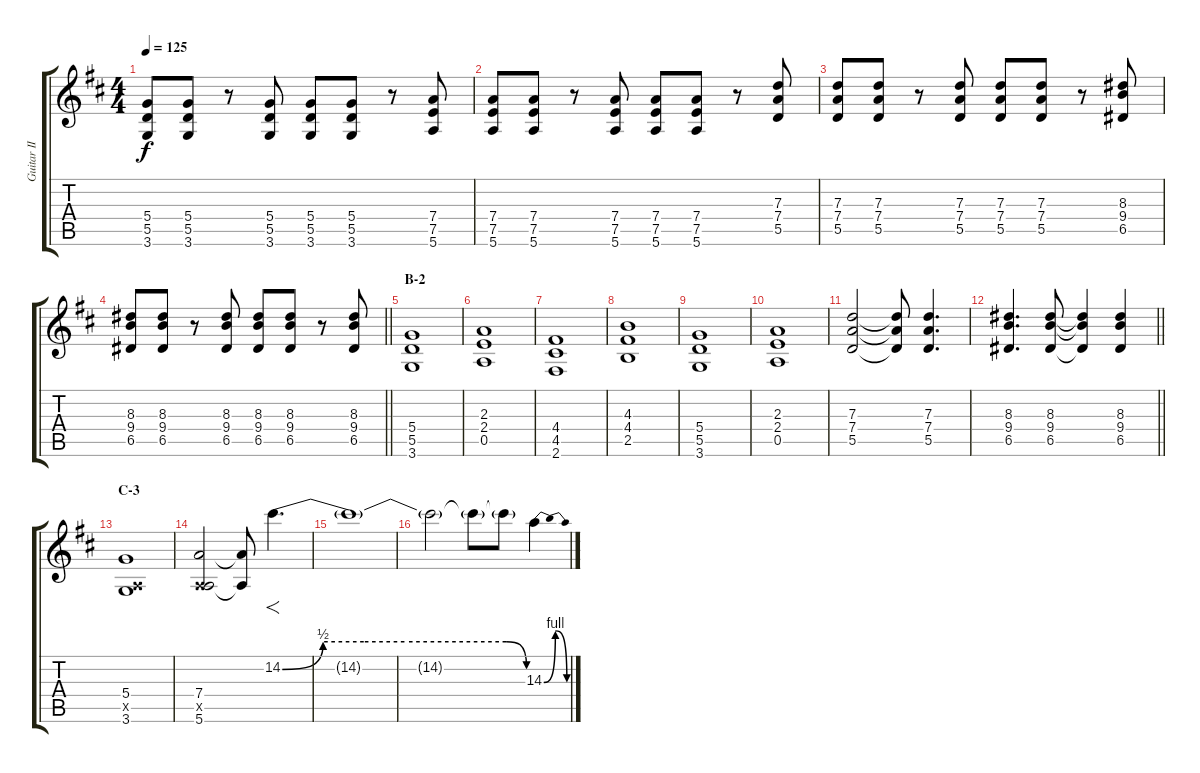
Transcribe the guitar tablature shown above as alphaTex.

\track ("Guitar II" "Guitar II") {instrument overdrivenguitar}
\staff {score tabs}
\tuning (E4 B3 G3 D3 A2 E2) {hide}
\ts (4 4)
\tempo 125
\clef g2
\ks d
(5.4 5.5 3.6).8{dy f} (5.4 5.5 3.6).8 r.8 (5.4 5.5 3.6).8 (5.4 5.5 3.6).8 (5.4 5.5 3.6).8 r.8 (7.4 7.5 5.6).8 |
(7.4 7.5 5.6).8 (7.4 7.5 5.6).8 r.8 (7.4 7.5 5.6).8 (7.4 7.5 5.6).8 (7.4 7.5 5.6).8 r.8 (7.3 7.4 5.5).8 |
(7.3 7.4 5.5).8 (7.3 7.4 5.5).8 r.8 (7.3 7.4 5.5).8 (7.3 7.4 5.5).8 (7.3 7.4 5.5).8 r.8 (8.3 9.4 6.5).8 |
\barLineRight lightlight
(8.3 9.4 6.5).8 (8.3 9.4 6.5).8 r.8 (8.3 9.4 6.5).8 (8.3 9.4 6.5).8 (8.3 9.4 6.5).8 r.8 (8.3 9.4 6.5).8 |
\section ("" "B-2")
(5.4 5.5 3.6).1 |
(2.3 2.4 0.5).1 |
(4.4 4.5 2.6).1 |
(4.3 4.4 2.5).1 |
(5.4 5.5 3.6).1 |
(2.3 2.4 0.5).1 |
(7.3 7.4 5.5).2 (7.3{t} 7.4{t} 5.5{t}).8 (7.3 7.4 5.5).4{d} |
\barLineRight lightlight
(8.3 9.4 6.5).4{d} (8.3 9.4 6.5).8 (8.3{t} 9.4{t} 6.5{t}).4 (8.3 9.4 6.5).4 |
\section ("" "C-3")
(5.4 0.5{x} 3.6).1 |
(7.4 0.5{x} 5.6).2 (7.4{t} 5.6{t}).8 14.2{be (custom 0 0 10 2 20 2 30 2 55 2 60 0)}.4{f d} |
14.2{t}.1 |
14.2{t}.2 14.2{t}.8 14.2{t}.8 14.3{be (bendrelease 0 0 10 4 20 4 60 0)}.4
